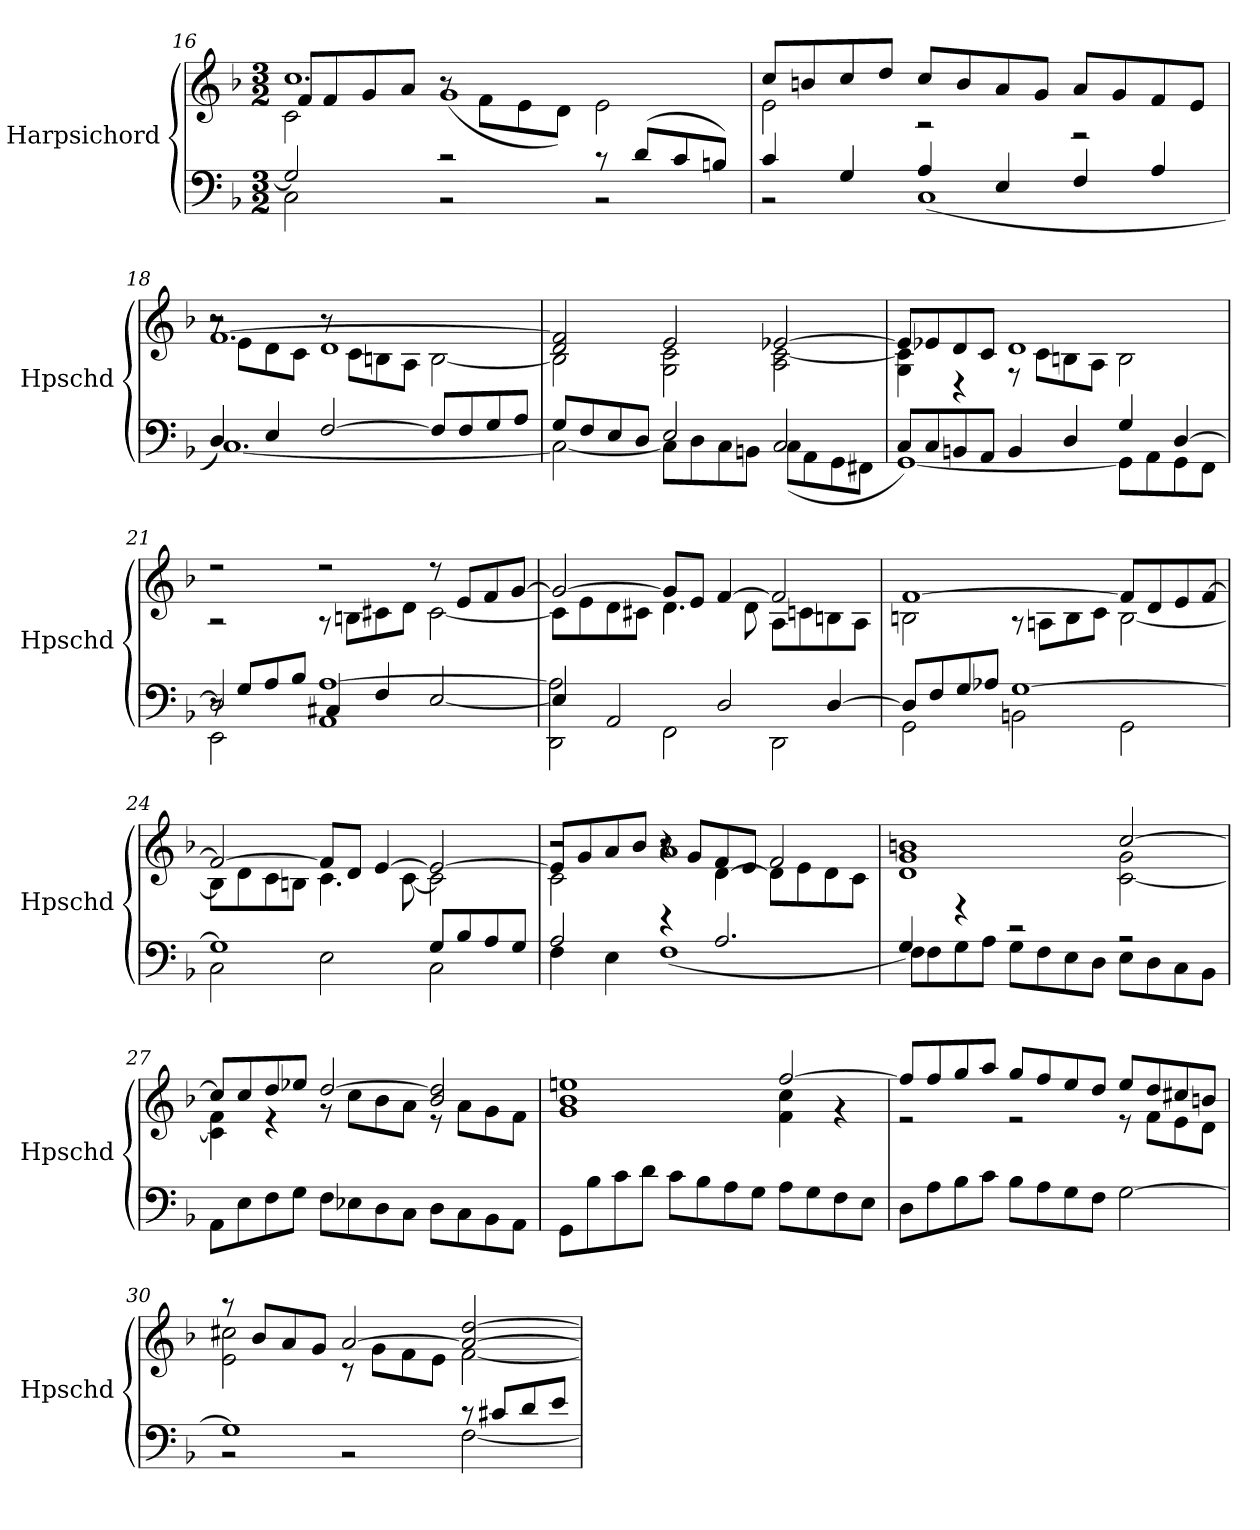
**kern	**kern
*part1	*part1
*staff2	*staff1
*I"Harpsichord	*
*I'Hpschd	*
*clefF4	*clefG2
*k[b-]	*k[b-]
*F:	*F:
*M3/2	*M3/2
=16	=16
*^	*^
*	*	*	*^
2G/]	2C\	1.cc	8f/L	2c\
.	.	.	8f/	.
.	.	.	8g/	.
.	.	.	8a/J	.
2r	2r	.	(1g	8r
.	.	.	.	8f\L
.	.	.	.	8e\
.	.	.	.	8d\J)
8r	2r	.	.	2e\
(8d/L	.	.	.	.
8c/	.	.	.	.
8Bn/J)	.	.	.	.
*	*	*	*v	*v
=17	=17	=17	=17
4c/	2r	8cc/L	2e\
.	.	8bn/	.
4G/	.	8cc/	.
.	.	8dd/J	.
4A/	(1C	8cc/L	2r
.	.	8b/	.
4E/	.	8a/	.
.	.	8g/J	.
4F/	.	8a/L	2r
.	.	8g/	.
4A/	.	8f/	.
.	.	8e/J	.
=18	=18	=18	=18
*	*	*	*^
4D/)	[1.C	[1.f	8r	2r
.	.	.	8e\L	.
4E/	.	.	8d\	.
.	.	.	8c\J	.
[2F/	.	.	8r	1d
.	.	.	8c\L	.
.	.	.	8Bn\	.
.	.	.	8A\J	.
8F/L]	.	.	[2B\	.
8F/	.	.	.	.
8G/	.	.	.	.
8A/J	.	.	.	.
*	*	*	*v	*v
=19	=19	=19	=19
8G/L	2C\_	2d/ 2f]/	2B\]
8F/	.	.	.
8E/	.	.	.
8D/J	.	.	.
2E/	8C\L]	2e/	2G\ 2c\
.	8D\	.	.
.	8C\	.	.
.	8BBn\J	.	.
2C/	(8C\L	[2e-X/	2A\ [2c\
.	8AA\	.	.
.	8GG\	.	.
.	8FF#X\J	.	.
=20	=20	=20	=20
8C/L)	[1GG	8e-/L]	4G\ 4c]\
8C/	.	8e-X/	.
8BBn/	.	8d/	4r
8AA/J	.	8c/J	.
4BB/	.	1d	8r
.	.	.	8c\L
4D/	.	.	8Bn\
.	.	.	8A\J
4G/	8GG\L]	.	2B\
.	8AA\	.	.
[4D/	8GG\	.	.
.	8FF\J	.	.
=21	=21	=21	=21
*	*^	*	*
8r	2D/]	2EE\	2r	2r
8G/L	.	.	.	.
8A/	.	.	.	.
8B-/J	.	.	.	.
[1A	4C#X/	1AA	2r	8r
.	.	.	.	8Bn\L
.	4F/	.	.	8c#X\
.	.	.	.	8d\J
.	[2E/	.	8r	[2c#\
.	.	.	8e/L	.
.	.	.	8f/	.
.	.	.	[8g/J	.
*	*v	*v	*	*
=22	=22	=22	=22
4E/]	2DD\ 2A]\	2g/_	8c#\L]
.	.	.	8e\
2AA/	.	.	8d\
.	.	.	8c#X\J
.	2FF\	8g/L]	4.d\
.	.	8e/J	.
2D/	.	[4f/	.
.	.	.	8d\
.	2DD\	2f/]	8A\L
.	.	.	8cn\
[4D/	.	.	8Bn\
.	.	.	8A\J
=23	=23	=23	=23
8D/L]	2GG\	[1f	2Bn\
8F/	.	.	.
8G/	.	.	.
8A-X/J	.	.	.
[1G	2BBn\	.	8r
.	.	.	8An\L
.	.	.	8B\
.	.	.	8c\J
.	2GG\	8f/L]	[2B\
.	.	8d/	.
.	.	8e/	.
.	.	[8f/J	.
=24	=24	=24	=24
1G]	2C\	2f/_	8B\L]
.	.	.	8d\
.	.	.	8c\
.	.	.	8Bn\J
.	2E\	8f/L]	4.c\
.	.	8d/J	.
.	.	[4e/	.
.	.	.	[8c\
8G/L	2C\	2e/_	2c\]
8B-/	.	.	.
8A/	.	.	.
8G/J	.	.	.
=25	=25	=25	=25
*	*	*	*^
2A/	4F\	2r	8e/L]	2c\
.	.	.	8g/	.
.	4E\	.	8a/	.
.	.	.	8b-/J	.
4r	(1F	1a	8r	4r
.	.	.	8g/L	.
2.A/	.	.	8f/	[4d\
.	.	.	8e/J	.
.	.	.	2f/	8d\L]
.	.	.	.	8e\
.	.	.	.	8d\
.	.	.	.	8c\J
*	*	*	*v	*v
=26	=26	=26	=26
4G/)	8F\L	1g 1bn	1d
.	8F\	.	.
4r	8G\	.	.
.	8A\J	.	.
2r	8G\L	.	.
.	8F\	.	.
.	8E\	.	.
.	8D\J	.	.
2r	8E\L	[2cc/	[2c\ 2g\
.	8D\	.	.
.	8C\	.	.
.	8BB-\J	.	.
*v	*v	*	*
=27	=27	=27
8AA\L	8cc/L]	4c]\ 4f\
8E\	8cc/	.
8F\	8dd/	4r
8G\J	8ee-X/J	.
8F\L	[2dd/	8r
8E-X\	.	8cc\L
8D\	.	8b-\
8C\J	.	8a\J
8D\L	2b-/ 2dd]/	8r
8C\	.	8a\L
8BB-\	.	8g\
8AA\J	.	8f\J
=28	=28	=28
8GG\L	1b- 1een	1g
8B-\	.	.
8c\	.	.
8d\J	.	.
8c\L	.	.
8B-\	.	.
8A\	.	.
8G\J	.	.
8A\L	[2ff/	4f\ 4cc\
8G\	.	.
8F\	.	4r
8E\J	.	.
=29	=29	=29
8D\L	8ff/L]	2r
8A\	8ff/	.
8B-\	8gg/	.
8c\J	8aa/J	.
8B-\L	8gg/L	2r
8A\	8ff/	.
8G\	8ee/	.
8F\J	8dd/J	.
[2G\	8ee/L	8r
.	8dd/	8f\L
.	8cc#X/	8e\
.	8bn/J	8d\J
=30	=30	=30
*^	*	*
1G]	2r	8r	2e\ 2cc#X\
.	.	8b-/L	.
.	.	8a/	.
.	.	8g/J	.
.	2r	[2a/	8r
.	.	.	8g\L
.	.	.	8f\
.	.	.	8e\J
8r	[2F\	2a_/ [2dd/	[2f\
8c#X/L	.	.	.
8d/	.	.	.
8e/J	.	.	.
*v	*v	*	*
*	*v	*v
=	=
*-	*-
